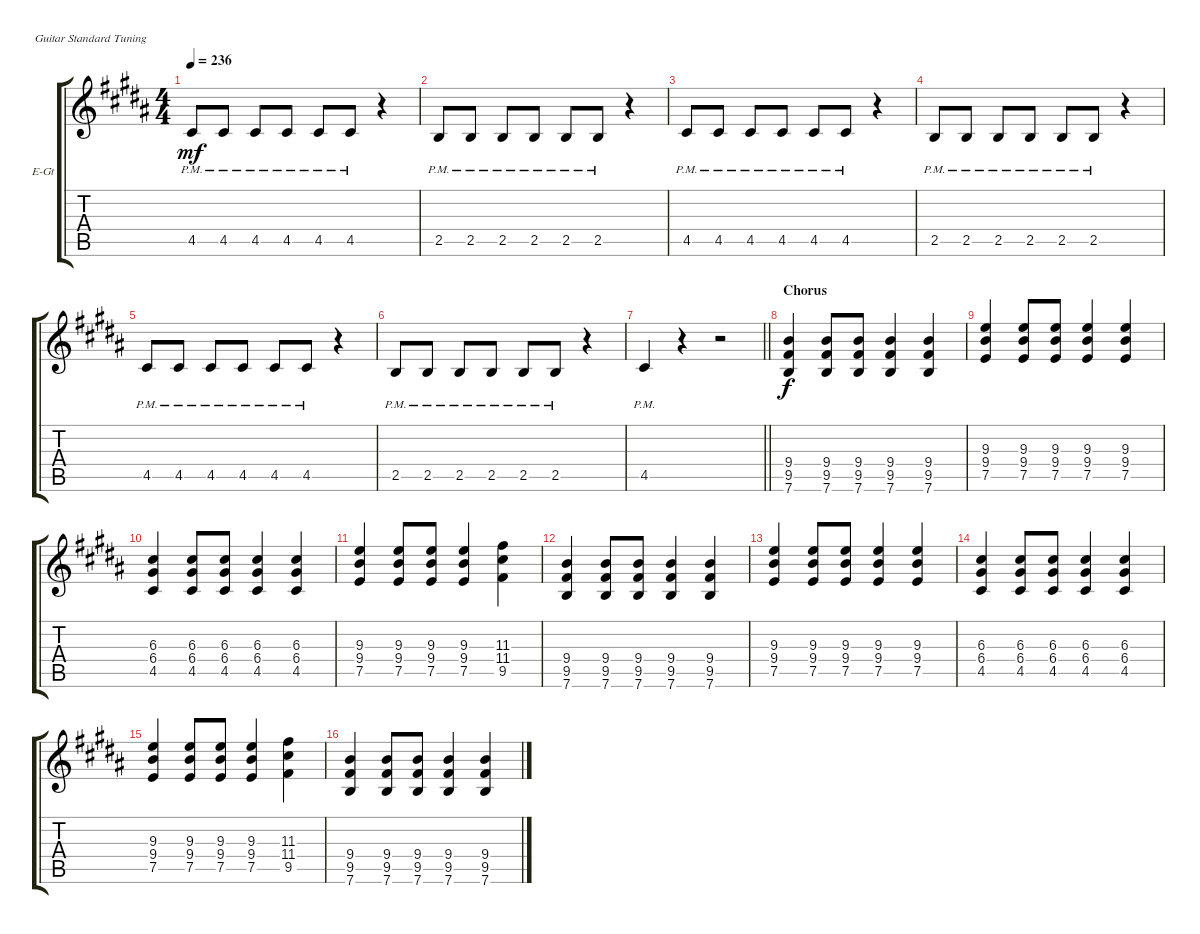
\defaultSystemsLayout 4
\bracketExtendMode groupsimilarinstruments
\firstSystemTrackNameOrientation horizontal
\otherSystemsTrackNameOrientation horizontal
\track ("Guitar 1" "E-Gt") {instrument overdrivenguitar}
\staff {score tabs}
\tuning (E4 B3 G3 D3 A2 E2)
\ts (4 4)
\tempo 236
\clef g2
\ks b
4.5{pm}.8{dy mf} 4.5{pm}.8 4.5{pm}.8 4.5{pm}.8 4.5{pm}.8 4.5{pm}.8 r.4 |
2.5{pm}.8 2.5{pm}.8 2.5{pm}.8 2.5{pm}.8 2.5{pm}.8 2.5{pm}.8 r.4 |
4.5{pm}.8 4.5{pm}.8 4.5{pm}.8 4.5{pm}.8 4.5{pm}.8 4.5{pm}.8 r.4 |
2.5{pm}.8 2.5{pm}.8 2.5{pm}.8 2.5{pm}.8 2.5{pm}.8 2.5{pm}.8 r.4 |
4.5{pm}.8 4.5{pm}.8 4.5{pm}.8 4.5{pm}.8 4.5{pm}.8 4.5{pm}.8 r.4 |
2.5{pm}.8 2.5{pm}.8 2.5{pm}.8 2.5{pm}.8 2.5{pm}.8 2.5{pm}.8 r.4 |
\barLineRight lightlight
4.5{pm}.4 r.4 r.2 |
\section ("" "Chorus")
(7.6 9.5 9.4).4{dy f} (7.6 9.5 9.4).8 (7.6 9.5 9.4).8 (7.6 9.5 9.4).4 (7.6 9.5 9.4).4 |
(7.5 9.4 9.3).4 (7.5 9.4 9.3).8 (7.5 9.4 9.3).8 (7.5 9.4 9.3).4 (7.5 9.4 9.3).4 |
(4.5 6.4 6.3).4 (4.5 6.4 6.3).8 (4.5 6.4 6.3).8 (4.5 6.4 6.3).4 (4.5 6.4 6.3).4 |
(7.5 9.4 9.3).4 (7.5 9.4 9.3).8 (7.5 9.4 9.3).8 (7.5 9.4 9.3).4 (9.5 11.4 11.3).4 |
(7.6 9.5 9.4).4 (7.6 9.5 9.4).8 (7.6 9.5 9.4).8 (7.6 9.5 9.4).4 (7.6 9.5 9.4).4 |
(7.5 9.4 9.3).4 (7.5 9.4 9.3).8 (7.5 9.4 9.3).8 (7.5 9.4 9.3).4 (7.5 9.4 9.3).4 |
(4.5 6.4 6.3).4 (4.5 6.4 6.3).8 (4.5 6.4 6.3).8 (4.5 6.4 6.3).4 (4.5 6.4 6.3).4 |
(7.5 9.4 9.3).4 (7.5 9.4 9.3).8 (7.5 9.4 9.3).8 (7.5 9.4 9.3).4 (9.5 11.4 11.3).4 |
(7.6 9.5 9.4).4 (7.6 9.5 9.4).8 (7.6 9.5 9.4).8 (7.6 9.5 9.4).4 (7.6 9.5 9.4).4
